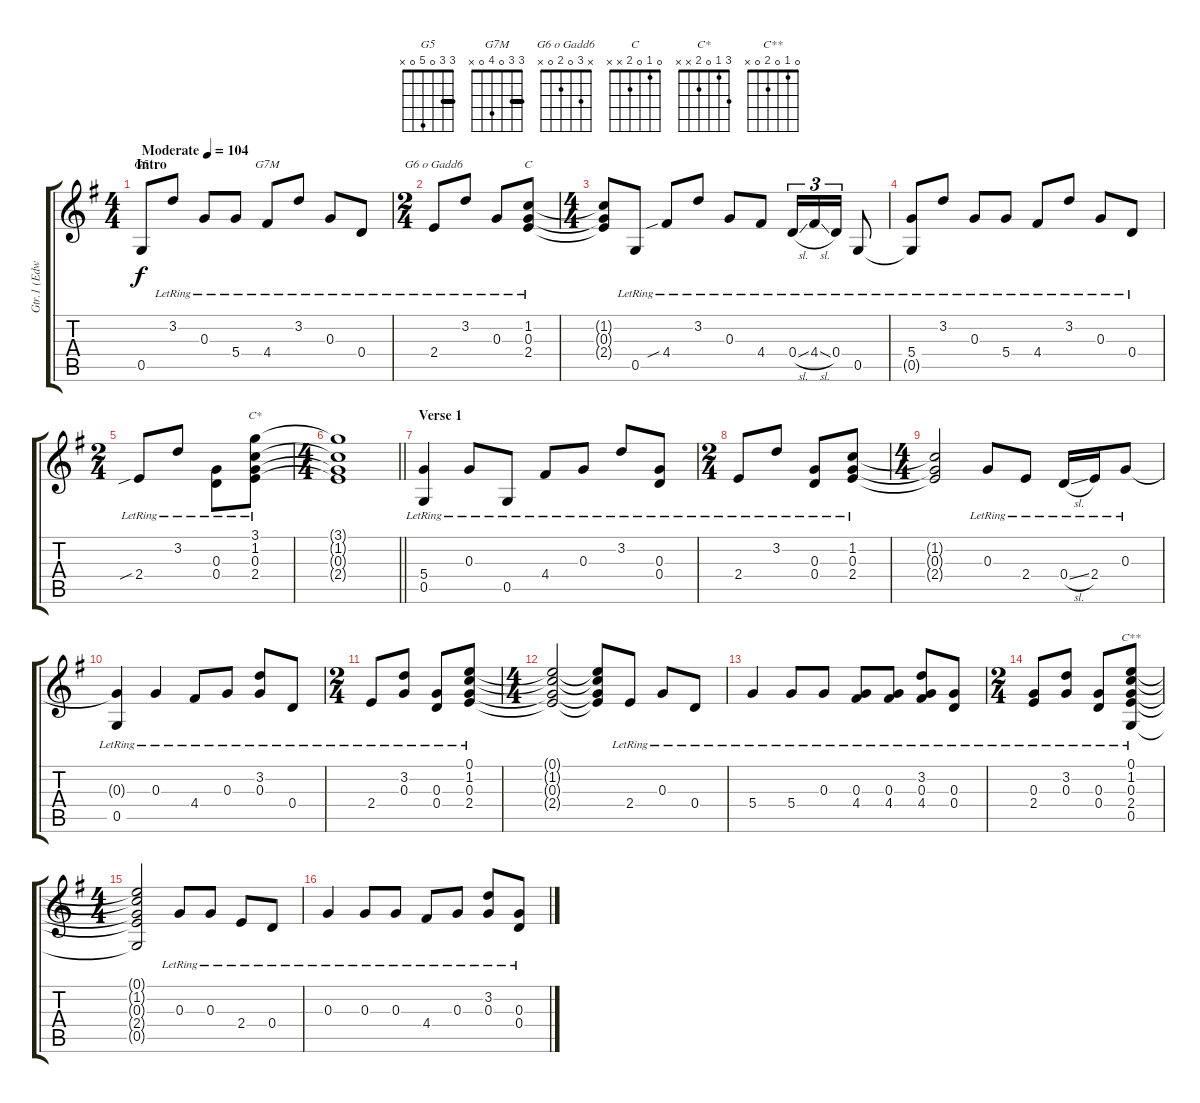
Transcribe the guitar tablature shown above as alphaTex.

\track ("Gtr.1 (Edward O'Brien)" "Gtr.1 (Edw") {instrument electricguitarclean}
\staff {score tabs}
\tuning (E4 B3 G3 D3 G2 E2) {hide}
\chord ("G5" 3 3 0 5 0 x) {barre 3}
\chord ("G7M" 3 3 0 4 0 x) {barre 3}
\chord ("G6 o Gadd6" x 3 0 2 0 x)
\chord ("C" 0 1 0 2 x x)
\chord ("C*" 3 1 0 2 x x)
\chord ("C**" 0 1 0 2 0 x)
\ts (4 4)
\section ("" "Intro")
\tempo (104 "Moderate")
\clef g2
\ks eminor
0.5.8{ch "G5" dy f instrument electricguitarclean} 3.2{lr}.8 0.3{lr}.8 5.4{lr}.8 4.4{lr}.8{ch "G7M"} 3.2{lr}.8 0.3{lr}.8 0.4{lr}.8 |
\ts (2 4)
2.4{lr}.8{ch "G6 o Gadd6"} 3.2{lr}.8 0.3{lr}.8 (1.2{lr} 0.3{lr} 2.4{lr}).8{ch "C"} |
\ts (4 4)
(1.2{t} 0.3{t} 2.4{t}).8 0.5{lr}.8 4.4{sib lr}.8 3.2{lr}.8 0.3{lr}.8 4.4{lr}.8 0.4{sl lr}.16{tu (3 2)} 4.4{sl lr}.16{tu (3 2)} 0.4{lr}.16{tu (3 2)} 0.5{lr}.8 |
(5.4{lr} 0.5{t}).8 3.2{lr}.8 0.3{lr}.8 5.4{lr}.8 4.4{lr}.8 3.2{lr}.8 0.3{lr}.8 0.4{lr}.8 |
\ts (2 4)
2.4{sib lr}.8 3.2{lr}.8 (0.3{lr} 0.4{lr}).8 (3.1{lr} 1.2{lr} 0.3{lr} 2.4{lr}).8{ch "C*"} |
\ts (4 4)
\barLineRight lightlight
(3.1{t} 1.2{t} 0.3{t} 2.4{t}).1 |
\section ("" "Verse 1")
(5.4{lr} 0.5{lr}).4 0.3{lr}.8 0.5{lr}.8 4.4{lr}.8 0.3{lr}.8 3.2{lr}.8 (0.3{lr} 0.4{lr}).8 |
\ts (2 4)
2.4{lr}.8 3.2{lr}.8 (0.3{lr} 0.4{lr}).8 (1.2{lr} 0.3{lr} 2.4{lr}).8 |
\ts (4 4)
(1.2{t} 0.3{t} 2.4{t}).2 0.3{lr}.8 2.4{lr}.8 0.4{sl lr}.16 2.4{lr}.16 0.3{lr}.8 |
(0.3{t} 0.5{lr}).4 0.3{lr}.4 4.4{lr}.8 0.3{lr}.8 (3.2{lr} 0.3{lr}).8 0.4{lr}.8 |
\ts (2 4)
2.4{lr}.8 (3.2{lr} 0.3{lr}).8 (0.3{lr} 0.4{lr}).8 (0.1{lr} 1.2{lr} 0.3{lr} 2.4{lr}).8 |
\ts (4 4)
(0.1{t} 1.2{t} 0.3{t} 2.4{t}).2 (0.1{t} 1.2{t} 0.3{t} 2.4{t}).8 2.4{lr}.8 0.3{lr}.8 0.4{lr}.8 |
5.4{lr}.4 5.4{lr}.8 0.3{lr}.8 (0.3{lr} 4.4{lr}).8 (0.3{lr} 4.4{lr}).8 (3.2{lr} 0.3{lr} 4.4{lr}).8 (0.3{lr} 0.4{lr}).8 |
\ts (2 4)
(0.3{lr} 2.4{lr}).8 (3.2{lr} 0.3{lr}).8 (0.3{lr} 0.4{lr}).8 (0.1{lr} 1.2{lr} 0.3{lr} 2.4{lr} 0.5{lr}).8{ch "C**"} |
\ts (4 4)
(0.1{t} 1.2{t} 0.3{t} 2.4{t} 0.5{t}).2 0.3{lr}.8 0.3{lr}.8 2.4{lr}.8 0.4{lr}.8 |
0.3{lr}.4 0.3{lr}.8 0.3{lr}.8 4.4{lr}.8 0.3{lr}.8 (3.2{lr} 0.3{lr}).8 (0.3{lr} 0.4{lr}).8
